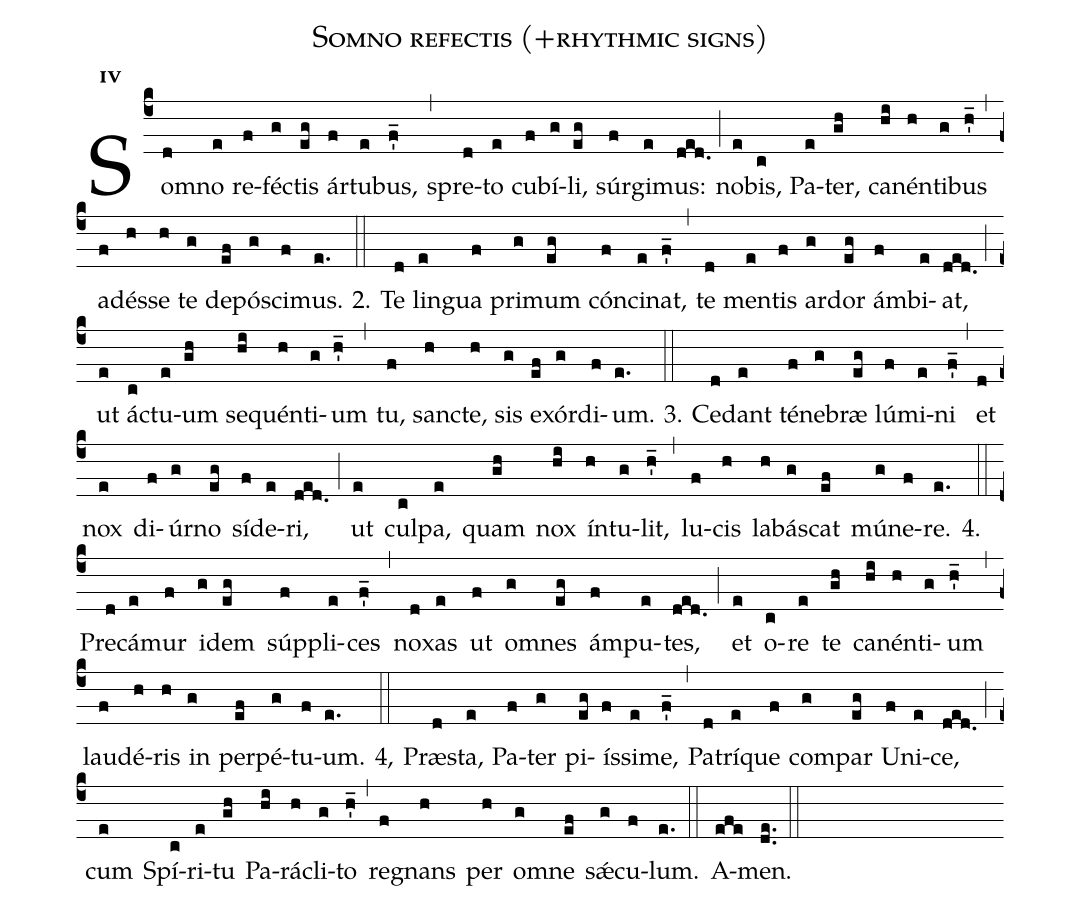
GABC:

name:Somno refectis (+rhythmic signs);
office-part:Hymnus;
mode:4;
%%
initial-style: 1;
name: Somno refectis;
book: Liber Hymnarius, p. 190;
occasion: Tempore Per Annum Feriis II Hebd. I & III;
office-part: Ad Officium Lectionis H;
user-notes: ;
commentary: ;
annotation: 4;
centering-scheme: english;
fontsize: 12;
font: OFLSortsMillGoudy;
height: 11;
width: 4.5;
%%
(c4)Som(d)no(e) re(f)fé(g)ctis(eg) ár(f)tu(e)bus,(f'_) (,)
spre(d)to(e) cu(f)bí(g)li,(eg) súr(f)gi(e)mus:(ded.) (;)
no(e)bis,(c) Pa(e)ter,(gh) ca(hi)nén(h)ti(g)bus(h'_) (,)
a(f)dés(h)se(h) te(g) de(ef)pó(g)sci(f)mus.(e.)

2.(::)
Te(d) lin(e)gua(f) pri(g)mum(eg) cón(f)ci(e)nat,(f'_) (,)
te(d) men(e)tis(f) ar(g)dor(eg) ám(f)bi(e)at,(ded.) (;)
ut(e) á(c)ctu(e)um(gh) se(hi)quén(h)ti(g)um(h'_) (,)
tu,(f) san(h)cte,(h) sis(g) e(ef)xór(g)di(f)um.(e.)

3.(::)
Ce(d)dant(e) té(f)ne(g)bræ(eg) lú(f)mi(e)ni(f'_) (,)
et(d) nox(e) di(f)úr(g)no(eg) sí(f)de(e)ri,(ded.) (;)
ut(e) cul(c)pa,(e) quam(gh) nox(hi) ín(h)tu(g)lit,(h'_) (,)
lu(f)cis(h) la(h)bá(g)scat(ef) mú(g)ne(f)re.(e.)

4.(::)
Pre(d)cá(e)mur(f) i(g)dem(eg) súp(f)pli(e)ces(f'_) (,)
no(d)xas(e) ut(f) om(g)nes(eg) ám(f)pu(e)tes,(ded.) (;)
et(e) o(c)re(e) te(gh) ca(hi)nén(h)ti(g)um(h'_) (,)
lau(f)dé(h)ris(h) in(g) per(ef)pé(g)tu(f)um.(e.)

4,(::)
Præ(d)sta,(e) Pa(f)ter(g) pi(eg)ís(f)si(e)me,(f'_) (,)
Pa(d)trí(e)que(f) com(g)par(eg) U(f)ni(e)ce,(ded.) (;)
cum(e) Spí(c)ri(e)tu(gh) Pa(hi)rá(h)cli(g)to(h'_) (,)
re(f)gnans(h) per(h) om(g)ne(ef) sǽ(g)cu(f)lum.(e.) (::)
A(efe)men.(de..) (::)
